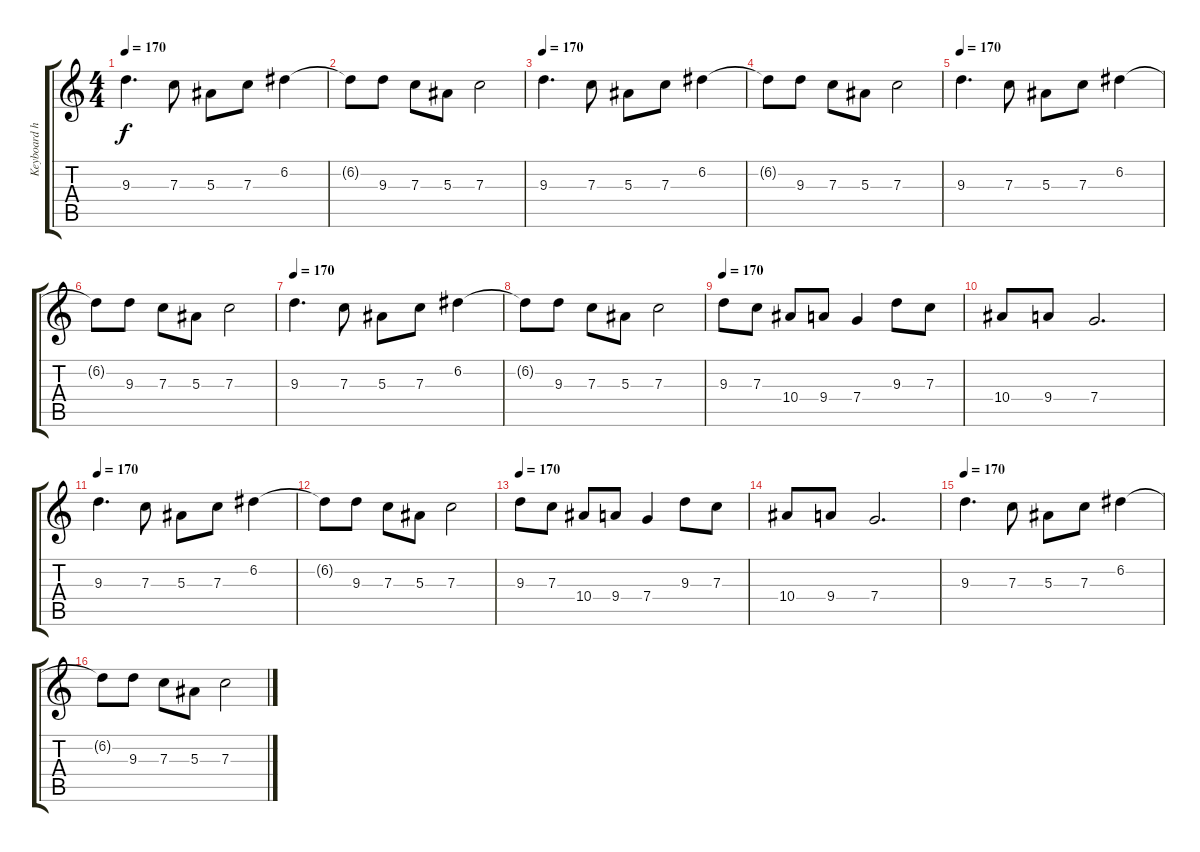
\track ("Keyboard hight" "Keyboard h") {instrument acousticgrandpiano}
\staff {score tabs}
\tuning (D5 A4 F4 C4 G3 D3) {hide}
\ts (4 4)
\tempo 170
\clef g2
\ks c
9.3.4{d dy f} 7.3.8 5.3.8 7.3.8 6.2.4 |
6.2{t}.8 9.3.8 7.3.8 5.3.8 7.3.2 |
\tempo 170
9.3.4{d} 7.3.8 5.3.8 7.3.8 6.2.4 |
6.2{t}.8 9.3.8 7.3.8 5.3.8 7.3.2 |
\tempo 170
9.3.4{d} 7.3.8 5.3.8 7.3.8 6.2.4 |
6.2{t}.8 9.3.8 7.3.8 5.3.8 7.3.2 |
\tempo 170
9.3.4{d} 7.3.8 5.3.8 7.3.8 6.2.4 |
6.2{t}.8 9.3.8 7.3.8 5.3.8 7.3.2 |
\tempo 170
9.3.8 7.3.8 10.4.8 9.4.8 7.4.4 9.3.8 7.3.8 |
10.4.8 9.4.8 7.4.2{d} |
\tempo 170
9.3.4{d} 7.3.8 5.3.8 7.3.8 6.2.4 |
6.2{t}.8 9.3.8 7.3.8 5.3.8 7.3.2 |
\tempo 170
9.3.8 7.3.8 10.4.8 9.4.8 7.4.4 9.3.8 7.3.8 |
10.4.8 9.4.8 7.4.2{d} |
\tempo 170
9.3.4{d} 7.3.8 5.3.8 7.3.8 6.2.4 |
6.2{t}.8 9.3.8 7.3.8 5.3.8 7.3.2
